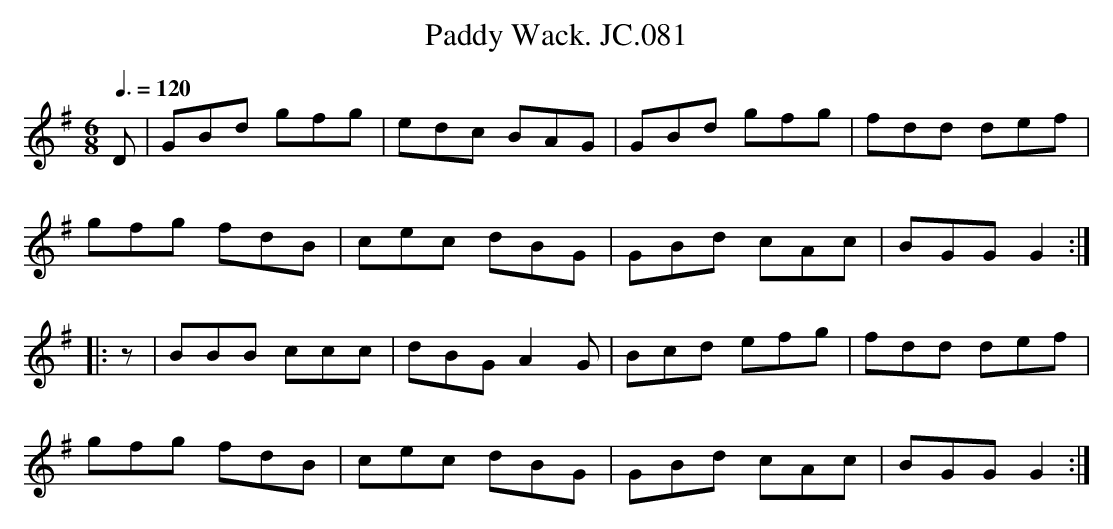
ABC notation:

X:1
T:Paddy Wack. JC.081
M:6/8
L:1/8
Q:3/8=120
K:G
D|\\
GBd gfg|edc BAG|GBd gfg|fdd def|
gfg fdB|cec dBG|GBd cAc|BGG G2:|
|:z|BBB ccc|dBGA2G|Bcd efg|fdd def|
gfg fdB|cec dBG|GBd cAc|BGGG2:|
